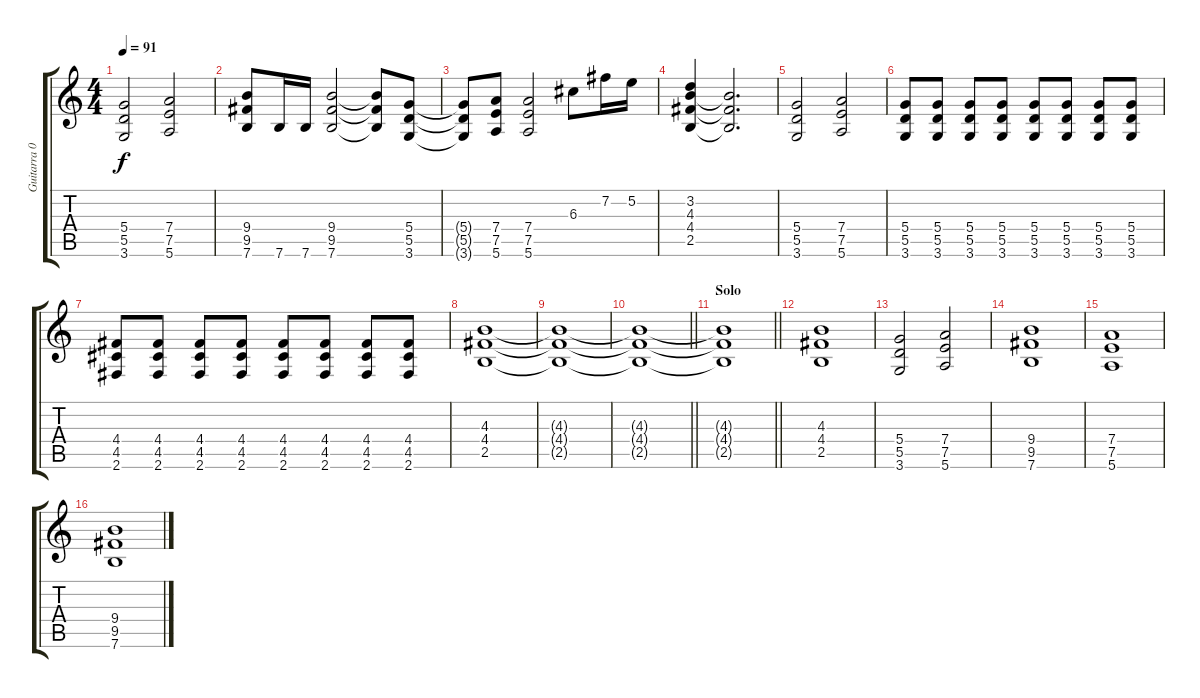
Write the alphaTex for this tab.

\track ("Guitarra 02" "Guitarra 0") {instrument distortionguitar}
\staff {score tabs}
\tuning (E4 B3 G3 D3 A2 E2) {hide}
\ts (4 4)
\tempo 91
\clef g2
\ks c
(5.4 5.5 3.6).2{dy f} (7.4 7.5 5.6).2 |
(9.4 9.5 7.6).8 7.6.16 7.6.16 (9.4 9.5 7.6).2 (9.4{t} 9.5{t} 7.6{t}).8 (5.4 5.5 3.6).8 |
(5.4{t} 5.5{t} 3.6{t}).8 (7.4 7.5 5.6).8 (7.4 7.5 5.6).2 6.3.8 7.2.16 5.2.16 |
(3.2 4.3 4.4 2.5).4 (4.3{t} 4.4{t} 2.5{t}).2{d} |
(5.4 5.5 3.6).2 (7.4 7.5 5.6).2 |
(5.4 5.5 3.6).8 (5.4 5.5 3.6).8 (5.4 5.5 3.6).8 (5.4 5.5 3.6).8 (5.4 5.5 3.6).8 (5.4 5.5 3.6).8 (5.4 5.5 3.6).8 (5.4 5.5 3.6).8 |
(4.4 4.5 2.6).8 (4.4 4.5 2.6).8 (4.4 4.5 2.6).8 (4.4 4.5 2.6).8 (4.4 4.5 2.6).8 (4.4 4.5 2.6).8 (4.4 4.5 2.6).8 (4.4 4.5 2.6).8 |
(4.3 4.4 2.5).1 |
(4.3{t} 4.4{t} 2.5{t}).1 |
\barLineRight lightlight
(4.3{t} 4.4{t} 2.5{t}).1 |
\section ("" "Solo")
\barLineRight lightlight
(4.3{t} 4.4{t} 2.5{t}).1 |
(4.3 4.4 2.5).1 |
(5.4 5.5 3.6).2 (7.4 7.5 5.6).2 |
(9.4 9.5 7.6).1 |
(7.4 7.5 5.6).1 |
(9.4 9.5 7.6).1
